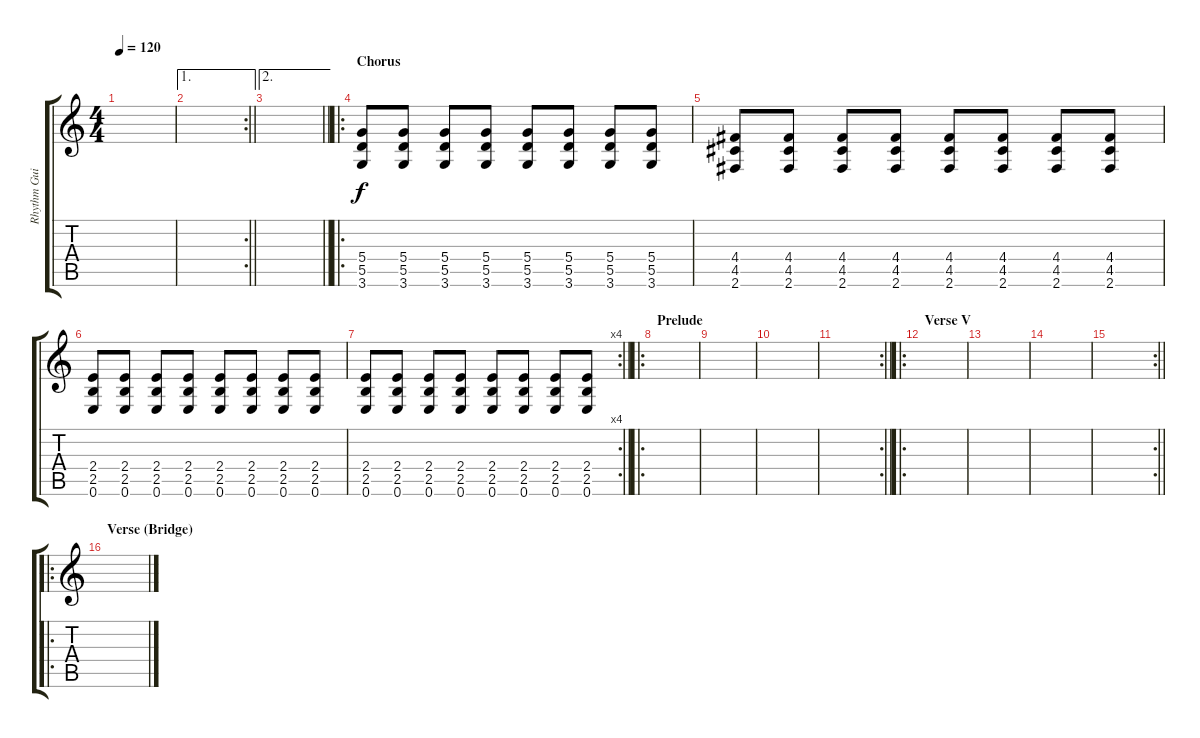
\track ("Rhythm Guitar" "Rhythm Gui") {instrument acousticguitarsteel}
\staff {score tabs}
\tuning (E4 B3 G3 D3 A2 E2) {hide}
\ts (4 4)
\tempo 120
\clef g2
\ks c
|
\ae 1
\rc 2
\barLineRight lightlight
|
\ae 2
\barLineRight lightlight
|
\ro
\section ("" "Chorus")
(5.4 5.5 3.6).8 (5.4 5.5 3.6).8 (5.4 5.5 3.6).8 (5.4 5.5 3.6).8 (5.4 5.5 3.6).8 (5.4 5.5 3.6).8 (5.4 5.5 3.6).8 (5.4 5.5 3.6).8 |
(4.4 4.5 2.6).8 (4.4 4.5 2.6).8 (4.4 4.5 2.6).8 (4.4 4.5 2.6).8 (4.4 4.5 2.6).8 (4.4 4.5 2.6).8 (4.4 4.5 2.6).8 (4.4 4.5 2.6).8 |
(2.4 2.5 0.6).8 (2.4 2.5 0.6).8 (2.4 2.5 0.6).8 (2.4 2.5 0.6).8 (2.4 2.5 0.6).8 (2.4 2.5 0.6).8 (2.4 2.5 0.6).8 (2.4 2.5 0.6).8 |
\rc 4
\barLineRight lightlight
(2.4 2.5 0.6).8 (2.4 2.5 0.6).8 (2.4 2.5 0.6).8 (2.4 2.5 0.6).8 (2.4 2.5 0.6).8 (2.4 2.5 0.6).8 (2.4 2.5 0.6).8 (2.4 2.5 0.6).8 |
\ro
\section ("" "Prelude")
|
|
|
\rc 2
\barLineRight lightlight
|
\ro
\section ("" "Verse V")
|
|
|
\rc 2
\barLineRight lightlight
|
\ro
\section ("" "Verse (Bridge)")
